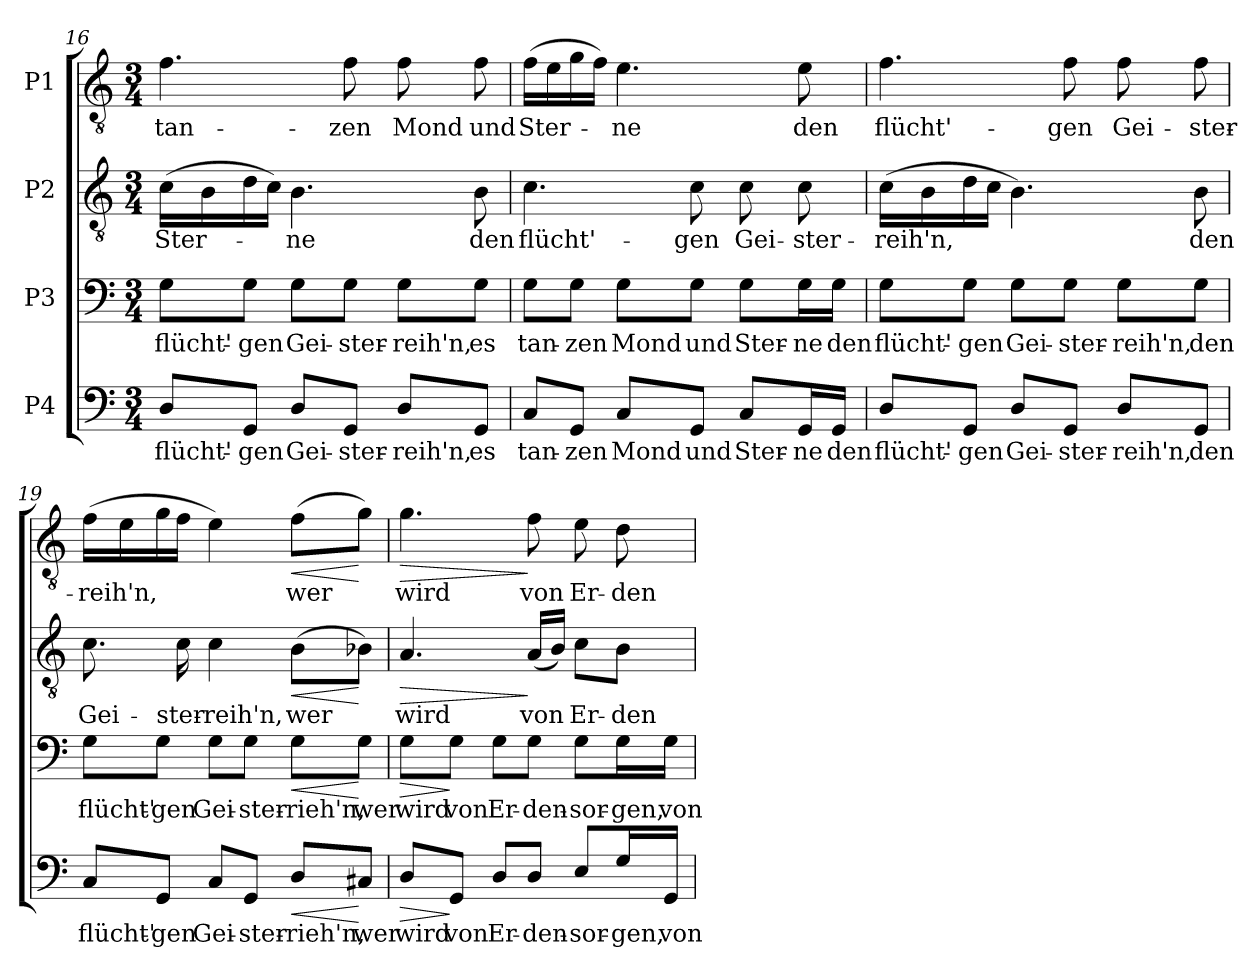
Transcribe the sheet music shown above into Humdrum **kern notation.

**kern	**text	**dynam	**kern	**text	**dynam	**kern	**text	**dynam	**kern	**text	**dynam
*part4	*part4	*part4	*part3	*part3	*part3	*part2	*part2	*part2	*part1	*part1	*part1
*staff4	*staff4	*staff4	*staff3	*staff3	*staff3	*staff2	*staff2	*staff2	*staff1	*staff1	*staff1
*I"P4	*	*	*I"P3	*	*	*I"P2	*	*	*I"P1	*	*
!!LO:PB:g=z
*clefF4	*	*	*clefF4	*	*	*clefGv2	*	*	*clefGv2	*	*
*	*	*	*	*	*	*ITrd7c12	*	*	*ITrd7c12	*	*
*k[]	*	*	*k[]	*	*	*k[]	*	*	*k[]	*	*
*C:	*	*	*C:	*	*	*C:	*	*	*C:	*	*
*M3/4	*	*	*M3/4	*	*	*M3/4	*	*	*M3/4	*	*
=16	=16	=16	=16	=16	=16	=16	=16	=16	=16	=16	=16
!	!LO:LY:b:color=#000000	!	!	!	!	!	!	!	!	!	!
!	!	!	!	!LO:LY:b:color=#000000	!	!	!	!	!	!	!
!	!	!	!	!	!	!	!LO:LY:b:color=#000000	!	!	!	!
!	!	!	!	!	!	!	!	!	!	!LO:LY:b:color=#000000	!
8Di/L	flücht'-	.	8Gi\L	flücht'-	.	(16Ci\LL	Ster-	.	4.Fi\	tan-	.
.	.	.	.	.	.	16BBi\	.	.	.	.	.
!	!LO:LY:b:color=#000000	!	!	!	!	!	!	!	!	!	!
!	!	!	!	!LO:LY:b:color=#000000	!	!	!	!	!	!	!
8GGi/J	-gen	.	8Gi\J	-gen	.	16Di\	.	.	.	.	.
.	.	.	.	.	.	16Ci\JJ)	.	.	.	.	.
!	!LO:LY:b:color=#000000	!	!	!	!	!	!	!	!	!	!
!	!	!	!	!LO:LY:b:color=#000000	!	!	!	!	!	!	!
!	!	!	!	!	!	!	!LO:LY:b:color=#000000	!	!	!	!
8Di/L	Gei-	.	8Gi\L	Gei-	.	4.BBi\	-ne	.	.	.	.
!	!LO:LY:b:color=#000000	!	!	!	!	!	!	!	!	!	!
!	!	!	!	!LO:LY:b:color=#000000	!	!	!	!	!	!	!
!	!	!	!	!	!	!	!	!	!	!LO:LY:b:color=#000000	!
8GGi/J	-ster-	.	8Gi\J	-ster-	.	.	.	.	8Fi\	-zen	.
!	!LO:LY:b:color=#000000	!	!	!	!	!	!	!	!	!	!
!	!	!	!	!LO:LY:b:color=#000000	!	!	!	!	!	!	!
!	!	!	!	!	!	!	!	!	!	!LO:LY:b:color=#000000	!
8Di/L	-reih'n,	.	8Gi\L	-reih'n,	.	.	.	.	8Fi\	Mond	.
!	!LO:LY:b:color=#000000	!	!	!	!	!	!	!	!	!	!
!	!	!	!	!LO:LY:b:color=#000000	!	!	!	!	!	!	!
!	!	!	!	!	!	!	!LO:LY:b:color=#000000	!	!	!	!
!	!	!	!	!	!	!	!	!	!	!LO:LY:b:color=#000000	!
8GGi/J	es	.	8Gi\J	es	.	8BBi\	den	.	8Fi\	und	.
=17	=17	=17	=17	=17	=17	=17	=17	=17	=17	=17	=17
!	!LO:LY:b:color=#000000	!	!	!	!	!	!	!	!	!	!
!	!	!	!	!LO:LY:b:color=#000000	!	!	!	!	!	!	!
!	!	!	!	!	!	!	!LO:LY:b:color=#000000	!	!	!	!
!	!	!	!	!	!	!	!	!	!	!LO:LY:b:color=#000000	!
8Ci/L	tan-	.	8Gi\L	tan-	.	4.Ci\	flücht'-	.	(16Fi\LL	Ster-	.
.	.	.	.	.	.	.	.	.	16Ei\	.	.
!	!LO:LY:b:color=#000000	!	!	!	!	!	!	!	!	!	!
!	!	!	!	!LO:LY:b:color=#000000	!	!	!	!	!	!	!
8GGi/J	-zen	.	8Gi\J	-zen	.	.	.	.	16Gi\	.	.
.	.	.	.	.	.	.	.	.	16Fi\JJ)	.	.
!	!LO:LY:b:color=#000000	!	!	!	!	!	!	!	!	!	!
!	!	!	!	!LO:LY:b:color=#000000	!	!	!	!	!	!	!
!	!	!	!	!	!	!	!	!	!	!LO:LY:b:color=#000000	!
8Ci/L	Mond	.	8Gi\L	Mond	.	.	.	.	4.Ei\	-ne	.
!	!LO:LY:b:color=#000000	!	!	!	!	!	!	!	!	!	!
!	!	!	!	!LO:LY:b:color=#000000	!	!	!	!	!	!	!
!	!	!	!	!	!	!	!LO:LY:b:color=#000000	!	!	!	!
8GGi/J	und	.	8Gi\J	und	.	8Ci\	-gen	.	.	.	.
!	!LO:LY:b:color=#000000	!	!	!	!	!	!	!	!	!	!
!	!	!	!	!LO:LY:b:color=#000000	!	!	!	!	!	!	!
!	!	!	!	!	!	!	!LO:LY:b:color=#000000	!	!	!	!
8Ci/L	Ster-	.	8Gi\L	Ster-	.	8Ci\	Gei-	.	.	.	.
!	!LO:LY:b:color=#000000	!	!	!	!	!	!	!	!	!	!
!	!	!	!	!LO:LY:b:color=#000000	!	!	!	!	!	!	!
!	!	!	!	!	!	!	!LO:LY:b:color=#000000	!	!	!	!
!	!	!	!	!	!	!	!	!	!	!LO:LY:b:color=#000000	!
16GGi/L	-ne	.	16Gi\L	-ne	.	8Ci\	-ster-	.	8Ei\	den	.
!	!LO:LY:b:color=#000000	!	!	!	!	!	!	!	!	!	!
!	!	!	!	!LO:LY:b:color=#000000	!	!	!	!	!	!	!
16GGi/JJ	den	.	16Gi\JJ	den	.	.	.	.	.	.	.
=18	=18	=18	=18	=18	=18	=18	=18	=18	=18	=18	=18
!	!LO:LY:b:color=#000000	!	!	!	!	!	!	!	!	!	!
!	!	!	!	!LO:LY:b:color=#000000	!	!	!	!	!	!	!
!	!	!	!	!	!	!	!LO:LY:b:color=#000000	!	!	!	!
!	!	!	!	!	!	!	!	!	!	!LO:LY:b:color=#000000	!
8Di/L	flücht'-	.	8Gi\L	flücht'-	.	(16Ci\LL	-reih'n,	.	4.Fi\	flücht'-	.
.	.	.	.	.	.	16BBi\	.	.	.	.	.
!	!LO:LY:b:color=#000000	!	!	!	!	!	!	!	!	!	!
!	!	!	!	!LO:LY:b:color=#000000	!	!	!	!	!	!	!
8GGi/J	-gen	.	8Gi\J	-gen	.	16Di\	.	.	.	.	.
.	.	.	.	.	.	16Ci\JJ	.	.	.	.	.
!	!LO:LY:b:color=#000000	!	!	!	!	!	!	!	!	!	!
!	!	!	!	!LO:LY:b:color=#000000	!	!	!	!	!	!	!
8Di/L	Gei-	.	8Gi\L	Gei-	.	4.BBi\)	.	.	.	.	.
!	!LO:LY:b:color=#000000	!	!	!	!	!	!	!	!	!	!
!	!	!	!	!LO:LY:b:color=#000000	!	!	!	!	!	!	!
!	!	!	!	!	!	!	!	!	!	!LO:LY:b:color=#000000	!
8GGi/J	-ster-	.	8Gi\J	-ster-	.	.	.	.	8Fi\	-gen	.
!	!LO:LY:b:color=#000000	!	!	!	!	!	!	!	!	!	!
!	!	!	!	!LO:LY:b:color=#000000	!	!	!	!	!	!	!
!	!	!	!	!	!	!	!	!	!	!LO:LY:b:color=#000000	!
8Di/L	-reih'n,	.	8Gi\L	-reih'n,	.	.	.	.	8Fi\	Gei-	.
!	!LO:LY:b:color=#000000	!	!	!	!	!	!	!	!	!	!
!	!	!	!	!LO:LY:b:color=#000000	!	!	!	!	!	!	!
!	!	!	!	!	!	!	!LO:LY:b:color=#000000	!	!	!	!
!	!	!	!	!	!	!	!	!	!	!LO:LY:b:color=#000000	!
8GGi/J	den	.	8Gi\J	den	.	8BBi\	den	.	8Fi\	-ster-	.
!!LO:LB:g=z
=19	=19	=19	=19	=19	=19	=19	=19	=19	=19	=19	=19
!	!LO:LY:b:color=#000000	!	!	!	!	!	!	!	!	!	!
!	!	!	!	!LO:LY:b:color=#000000	!	!	!	!	!	!	!
!	!	!	!	!	!	!	!LO:LY:b:color=#000000	!	!	!	!
!	!	!	!	!	!	!	!	!	!	!LO:LY:b:color=#000000	!
8Ci/L	flücht'-	.	8Gi\L	flücht'-	.	8.Ci\	Gei-	.	(16Fi\LL	-reih'n,	.
.	.	.	.	.	.	.	.	.	16Ei\	.	.
!	!LO:LY:b:color=#000000	!	!	!	!	!	!	!	!	!	!
!	!	!	!	!LO:LY:b:color=#000000	!	!	!	!	!	!	!
8GGi/J	-gen	.	8Gi\J	-gen	.	.	.	.	16Gi\	.	.
!	!	!	!	!	!	!	!LO:LY:b:color=#000000	!	!	!	!
.	.	.	.	.	.	16Ci\	-ster-	.	16Fi\JJ	.	.
!	!LO:LY:b:color=#000000	!	!	!	!	!	!	!	!	!	!
!	!	!	!	!LO:LY:b:color=#000000	!	!	!	!	!	!	!
!	!	!	!	!	!	!	!LO:LY:b:color=#000000	!	!	!	!
8Ci/L	Gei-	.	8Gi\L	Gei-	.	4Ci\	-reih'n,	.	4Ei\)	.	.
!	!LO:LY:b:color=#000000	!	!	!	!	!	!	!	!	!	!
!	!	!	!	!LO:LY:b:color=#000000	!	!	!	!	!	!	!
8GGi/J	-ster-	.	8Gi\J	-ster-	.	.	.	.	.	.	.
!	!LO:LY:b:color=#000000	!LO:HP:b	!	!	!	!	!	!	!	!	!
!	!	!	!	!LO:LY:b:color=#000000	!LO:HP:b	!	!	!	!	!	!
!	!	!	!	!	!	!	!LO:LY:b:color=#000000	!LO:HP:b	!	!	!
!	!	!	!	!	!	!	!	!	!	!LO:LY:b:color=#000000	!LO:HP:b
8Di/L	-rieh'n,	<	8Gi\L	-rieh'n,	<	(8BBi\L	wer	<	(8Fi\L	wer	<
!	!LO:LY:b:color=#000000	!	!	!	!	!	!	!	!	!	!
!	!	!	!	!LO:LY:b:color=#000000	!	!	!	!	!	!	!
8C#Xi/J	wer	[	8Gi\J	wer	[	8BB-Xi\J)	.	[	8Gi\J)	.	[
=20	=20	=20	=20	=20	=20	=20	=20	=20	=20	=20	=20
!	!LO:LY:b:color=#000000	!LO:HP:b	!	!	!	!	!	!	!	!	!
!	!	!	!	!LO:LY:b:color=#000000	!LO:HP:b	!	!	!	!	!	!
!	!	!	!	!	!	!	!LO:LY:b:color=#000000	!LO:HP:b	!	!	!
!	!	!	!	!	!	!	!	!	!	!LO:LY:b:color=#000000	!LO:HP:b
8Di/L	wird	>	8Gi\L	wird	>	4.AAi/	wird	>	4.Gi\	wird	>
!	!LO:LY:b:color=#000000	!	!	!	!	!	!	!	!	!	!
!	!	!	!	!LO:LY:b:color=#000000	!	!	!	!	!	!	!
8GGi/J	von	]	8Gi\J	von	]	.	.	.	.	.	.
!	!LO:LY:b:color=#000000	!	!	!	!	!	!	!	!	!	!
!	!	!	!	!LO:LY:b:color=#000000	!	!	!	!	!	!	!
8Di/L	Er-	.	8Gi\L	Er-	.	.	.	.	.	.	.
!	!LO:LY:b:color=#000000	!	!	!	!	!	!	!	!	!	!
!	!	!	!	!LO:LY:b:color=#000000	!	!	!	!	!	!	!
!	!	!	!	!	!	!	!LO:LY:b:color=#000000	!	!	!	!
!	!	!	!	!	!	!	!	!	!	!LO:LY:b:color=#000000	!
8Di/J	-den-	.	8Gi\J	-den-	.	(16AAi/LL	von	]	8Fi\	von	]
.	.	.	.	.	.	16BBi/JJ)	.	.	.	.	.
!	!LO:LY:b:color=#000000	!	!	!	!	!	!	!	!	!	!
!	!	!	!	!LO:LY:b:color=#000000	!	!	!	!	!	!	!
!	!	!	!	!	!	!	!LO:LY:b:color=#000000	!	!	!	!
!	!	!	!	!	!	!	!	!	!	!LO:LY:b:color=#000000	!
8Ei/L	-sor-	.	8Gi\L	-sor-	.	8Ci\L	Er-	.	8Ei\	Er-	.
!	!LO:LY:b:color=#000000	!	!	!	!	!	!	!	!	!	!
!	!	!	!	!LO:LY:b:color=#000000	!	!	!	!	!	!	!
!	!	!	!	!	!	!	!LO:LY:b:color=#000000	!	!	!	!
!	!	!	!	!	!	!	!	!	!	!LO:LY:b:color=#000000	!
16Gi/L	-gen,	.	16Gi\L	-gen,	.	8BBi\J	-den-	.	8Di\	-den-	.
!	!LO:LY:b:color=#000000	!	!	!	!	!	!	!	!	!	!
!	!	!	!	!LO:LY:b:color=#000000	!	!	!	!	!	!	!
16GGi/JJ	von	.	16Gi\JJ	von	.	.	.	.	.	.	.
=	=	=	=	=	=	=	=	=	=	=	=
*-	*-	*-	*-	*-	*-	*-	*-	*-	*-	*-	*-
